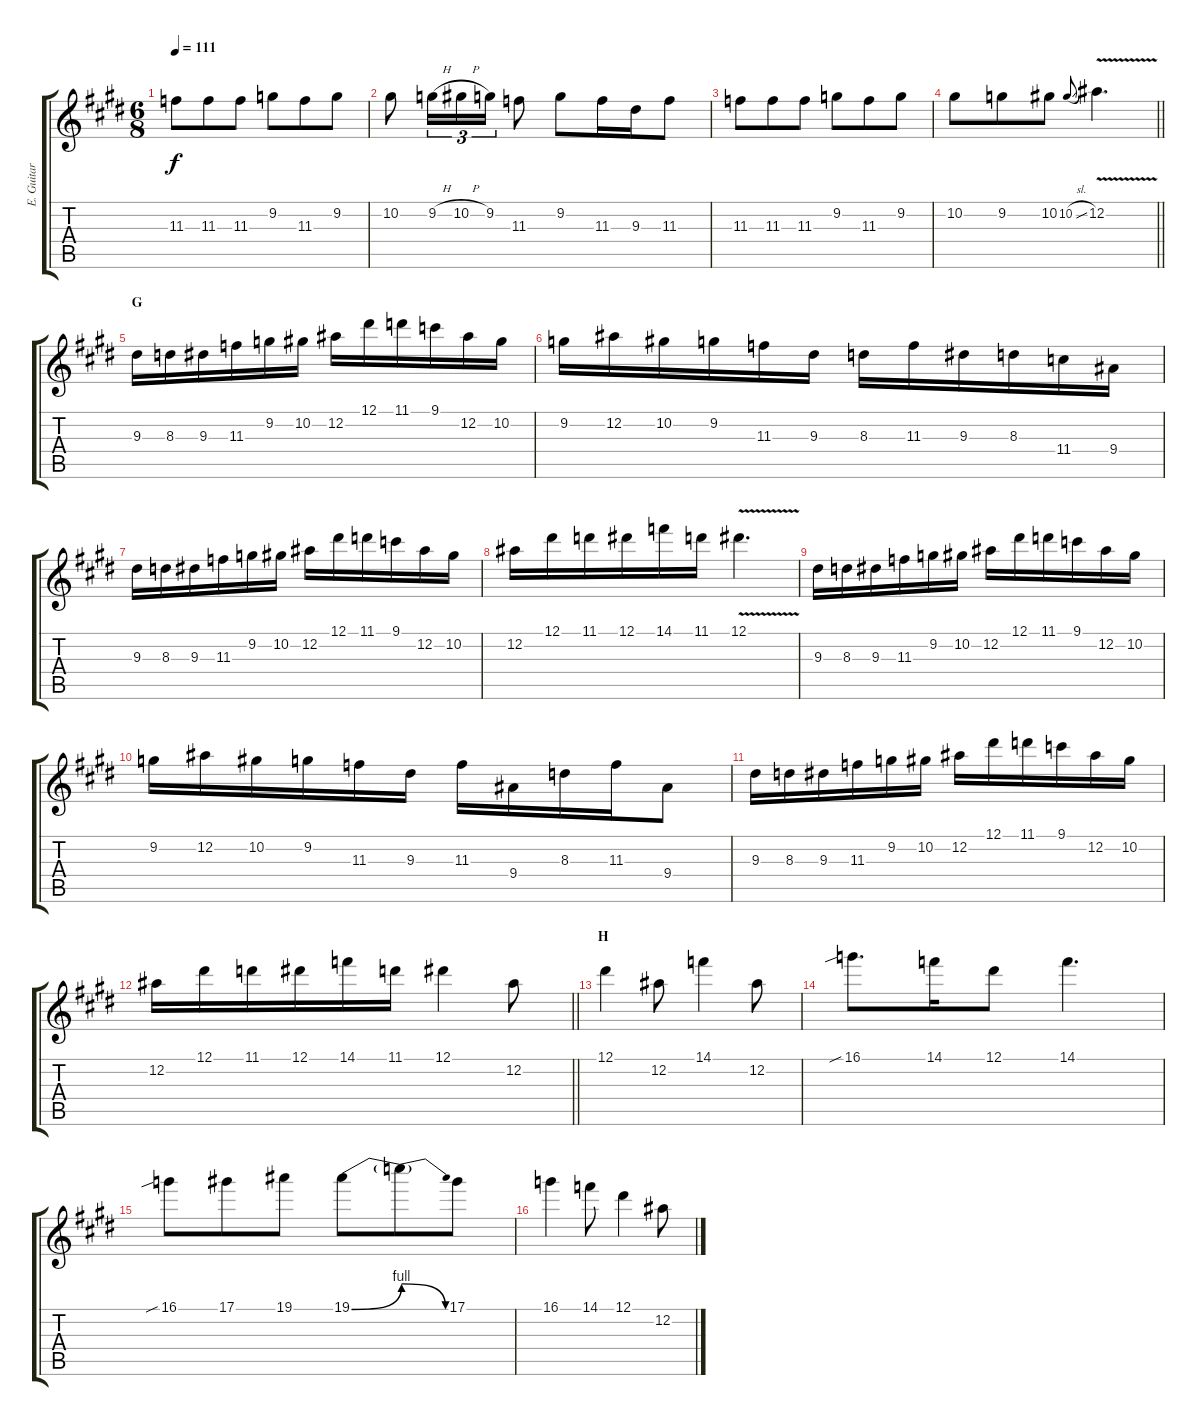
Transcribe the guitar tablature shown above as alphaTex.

\track ("E. Guitar I" "E. Guitar ") {instrument overdrivenguitar}
\staff {score tabs}
\tuning (Eb4 Bb3 Gb3 Db3 Ab2 Eb2) {hide}
\ts (6 8)
\tempo 111
\clef g2
\ks e
11.3.8{dy f} 11.3.8 11.3.8 9.2.8 11.3.8 9.2.8 |
10.2.8 9.2{h}.16{tu (3 2)} 10.2{h}.16{tu (3 2)} 9.2.16{tu (3 2)} 11.3.8 9.2.8 11.3.16 9.3.16 11.3.8 |
11.3.8 11.3.8 11.3.8 9.2.8 11.3.8 9.2.8 |
\barLineRight lightlight
10.2.8 9.2.8 10.2.8 10.2{sl}.8{gr onbeat} 12.2{v}.4{d} |
\section ("" "G")
9.3.16 8.3.16 9.3.16 11.3.16 9.2.16 10.2.16 12.2.16 12.1.16 11.1.16 9.1.16 12.2.16 10.2.16 |
9.2.16 12.2.16 10.2.16 9.2.16 11.3.16 9.3.16 8.3.16 11.3.16 9.3.16 8.3.16 11.4.16 9.4.16 |
9.3.16 8.3.16 9.3.16 11.3.16 9.2.16 10.2.16 12.2.16 12.1.16 11.1.16 9.1.16 12.2.16 10.2.16 |
12.2.16 12.1.16 11.1.16 12.1.16 14.1.16 11.1.16 12.1{v}.4{d} |
9.3.16 8.3.16 9.3.16 11.3.16 9.2.16 10.2.16 12.2.16 12.1.16 11.1.16 9.1.16 12.2.16 10.2.16 |
9.2.16 12.2.16 10.2.16 9.2.16 11.3.16 9.3.16 11.3.16 9.4.16 8.3.16 11.3.16 9.4.8 |
9.3.16 8.3.16 9.3.16 11.3.16 9.2.16 10.2.16 12.2.16 12.1.16 11.1.16 9.1.16 12.2.16 10.2.16 |
\barLineRight lightlight
12.2.16 12.1.16 11.1.16 12.1.16 14.1.16 11.1.16 12.1.4 12.2.8 |
\section ("" "H")
12.1.4 12.2.8 14.1.4 12.2.8 |
16.1{sib}.8{d} 14.1.16 12.1.8 14.1.4{d} |
16.1{sib}.8 17.1.8 19.1.8 19.1{be (bend 0 0 60 4)}.8 19.1{be (release 0 4 60 0) t}.8 17.1.8 |
16.1.4 14.1.8 12.1.4 12.2.8
